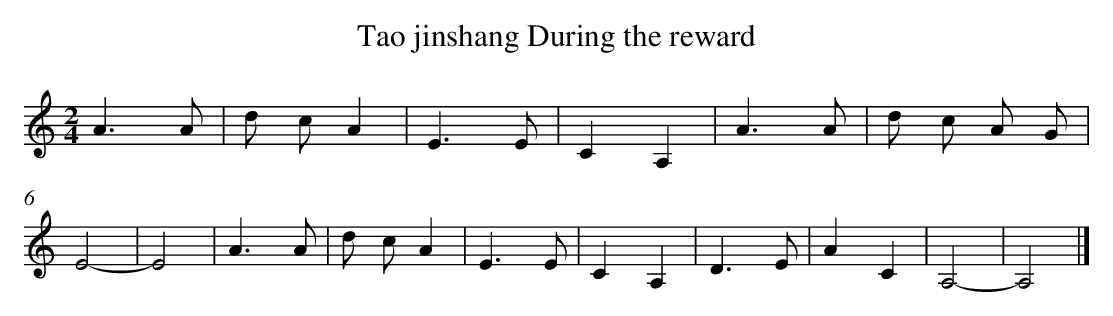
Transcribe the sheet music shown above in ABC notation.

X:1
T: Tao jinshang During the reward
L: 1/8
M: 2/4
K: C
A3A [I:setbarnb 1]|
d cA2 |
E3E |
C2A,2 |
A3A |
d c A G |
E4- |
E4 |
A3A |
d cA2 |
E3E |
C2A,2 |
D3E |
A2C2 |
A,4- |
A,4 |]
